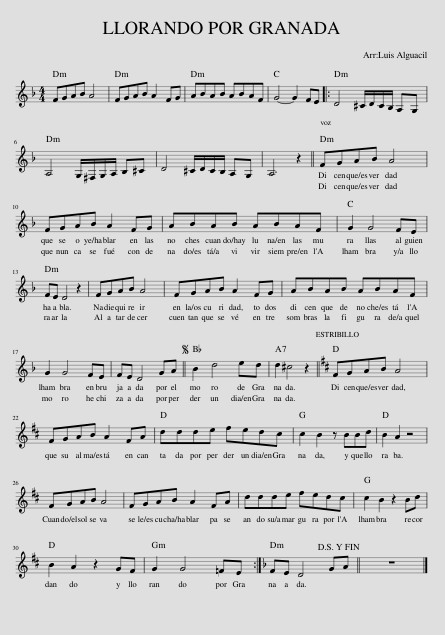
X:1
L:1/8
M:4/4
I:linebreak $
K:F
V:1 treble
V:1
 FGAB A4 | FGAB A2 FG | ABAB ABAF | G4- G2 FE |: D4 ^C/D/C/B,/ A,G, |$ %5
 A,4 G,/^F,/G,/A,/ B,^C | D4 ^C/D/C/B,/ A,G, | A,6 z2 || FGAB A4 |$ FGAB A2 FG | %10
 ABAB ABAF | G2 G4 FE |$ FE D4 z2 | FGAB A4 | FGAB A2 FG | %15
 ABAB ABAF |$ G2 G4 FE | FE D4 GA ||S B2 d4 ed | d2 ^c4 z2 || %20
[K:D] FGAB A4 |$ FGAB A2 FA | ddde fedc | c2 B2 z BBd | B2 A2 z4 |$ %25
 FGAB A4 | FGAB A2 FA | ddde fedc | c2 B2 z2 Bd |$ B2 A2 z2 GF | %30
 G2 G4 =FE :|[K:F] FE D4 GA!D.S.! || z8 |] %33
